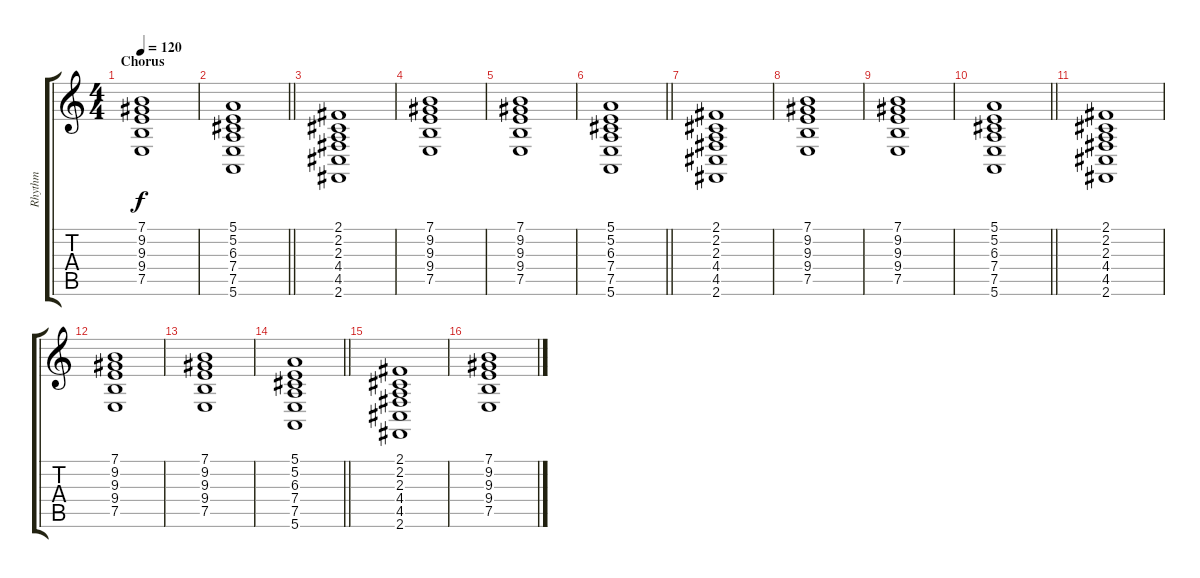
\track ("Rhythm" "Rhythm") {instrument tremolostrings}
\staff {score tabs}
\tuning (E4 B3 G3 D3 A2 E2) {hide}
\ts (4 4)
\section ("" "Chorus")
\tempo 120
\clef g2
\ks c
(7.1 9.2 9.3 9.4 7.5).1{dy f} |
\barLineRight lightlight
(5.1 5.2 6.3 7.4 7.5 5.6).1 |
(2.1 2.2 2.3 4.4 4.5 2.6).1 |
(7.1 9.2 9.3 9.4 7.5).1 |
(7.1 9.2 9.3 9.4 7.5).1 |
\barLineRight lightlight
(5.1 5.2 6.3 7.4 7.5 5.6).1 |
(2.1 2.2 2.3 4.4 4.5 2.6).1 |
(7.1 9.2 9.3 9.4 7.5).1 |
(7.1 9.2 9.3 9.4 7.5).1 |
\barLineRight lightlight
(5.1 5.2 6.3 7.4 7.5 5.6).1 |
(2.1 2.2 2.3 4.4 4.5 2.6).1 |
(7.1 9.2 9.3 9.4 7.5).1 |
(7.1 9.2 9.3 9.4 7.5).1 |
\barLineRight lightlight
(5.1 5.2 6.3 7.4 7.5 5.6).1 |
(2.1 2.2 2.3 4.4 4.5 2.6).1 |
(7.1 9.2 9.3 9.4 7.5).1
